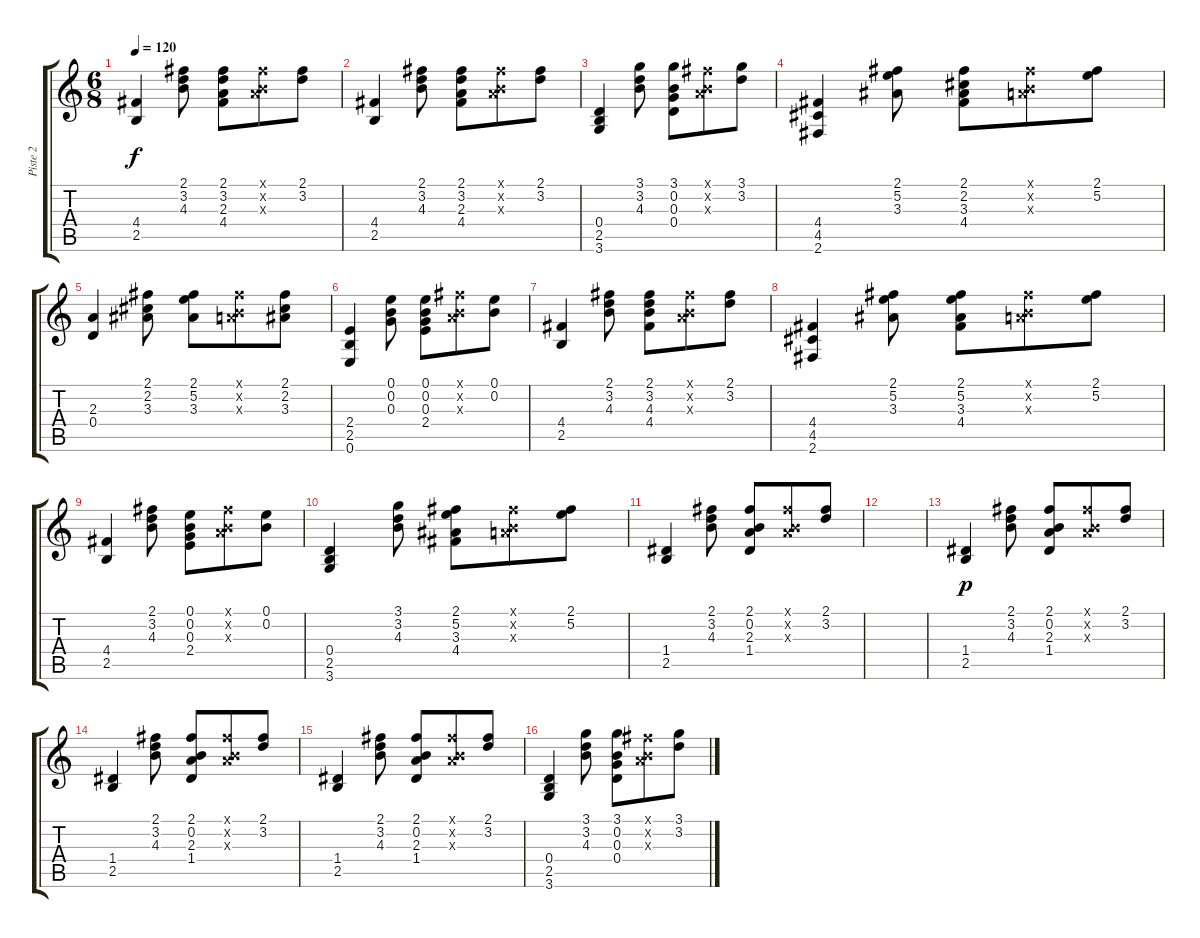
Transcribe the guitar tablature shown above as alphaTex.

\track ("Piste 2" "Piste 2") {instrument electricguitarmuted}
\staff {score tabs}
\tuning (E4 B3 G3 D3 A2 E2) {hide}
\ts (6 8)
\tempo 120
\clef g2
\ks c
(4.4 2.5).4{dy f} (2.1 3.2 4.3).8 (2.1 3.2 2.3 4.4).8 (2.1{x} 0.2{x} 2.3{x}).8 (2.1 3.2).8 |
(4.4 2.5).4 (2.1 3.2 4.3).8 (2.1 3.2 2.3 4.4).8 (2.1{x} 0.2{x} 2.3{x}).8 (2.1 3.2).8 |
(0.4 2.5 3.6).4 (3.1 3.2 4.3).8 (3.1 0.2 0.3 0.4).8 (2.1{x} 0.2{x} 2.3{x}).8 (3.1 3.2).8 |
(4.4 4.5 2.6).4 (2.1 5.2 3.3).8 (2.1 2.2 3.3 4.4).8 (2.1{x} 0.2{x} 2.3{x}).8 (2.1 5.2).8 |
(2.3 0.4).4 (2.1 2.2 3.3).8 (2.1 5.2 3.3).8 (2.1{x} 0.2{x} 2.3{x}).8 (2.1 2.2 3.3).8 |
(2.4 2.5 0.6).4 (0.1 0.2 0.3).8 (0.1 0.2 0.3 2.4).8 (2.1{x} 0.2{x} 2.3{x}).8 (0.1 0.2).8 |
(4.4 2.5).4 (2.1 3.2 4.3).8 (2.1 3.2 4.3 4.4).8 (2.1{x} 0.2{x} 2.3{x}).8 (2.1 3.2).8 |
(4.4 4.5 2.6).4 (2.1 5.2 3.3).8 (2.1 5.2 3.3 4.4).8 (2.1{x} 0.2{x} 2.3{x}).8 (2.1 5.2).8 |
(4.4 2.5).4 (2.1 3.2 4.3).8 (0.1 0.2 0.3 2.4).8 (2.1{x} 0.2{x} 2.3{x}).8 (0.1 0.2).8 |
(0.4 2.5 3.6).4 (3.1 3.2 4.3).8 (2.1 5.2 3.3 4.4).8 (2.1{x} 0.2{x} 2.3{x}).8 (2.1 5.2).8 |
(1.4 2.5).4 (2.1 3.2 4.3).8 (2.1 0.2 2.3 1.4).8 (2.1{x} 0.2{x} 2.3{x}).8 (2.1 3.2).8 |
|
(1.4 2.5).4{dy p} (2.1 3.2 4.3).8 (2.1 0.2 2.3 1.4).8 (2.1{x} 0.2{x} 2.3{x}).8 (2.1 3.2).8 |
(1.4 2.5).4 (2.1 3.2 4.3).8 (2.1 0.2 2.3 1.4).8 (2.1{x} 0.2{x} 2.3{x}).8 (2.1 3.2).8 |
(1.4 2.5).4 (2.1 3.2 4.3).8 (2.1 0.2 2.3 1.4).8 (2.1{x} 0.2{x} 2.3{x}).8 (2.1 3.2).8 |
(0.4 2.5 3.6).4 (3.1 3.2 4.3).8 (3.1 0.2 0.3 0.4).8 (2.1{x} 0.2{x} 2.3{x}).8 (3.1 3.2).8
